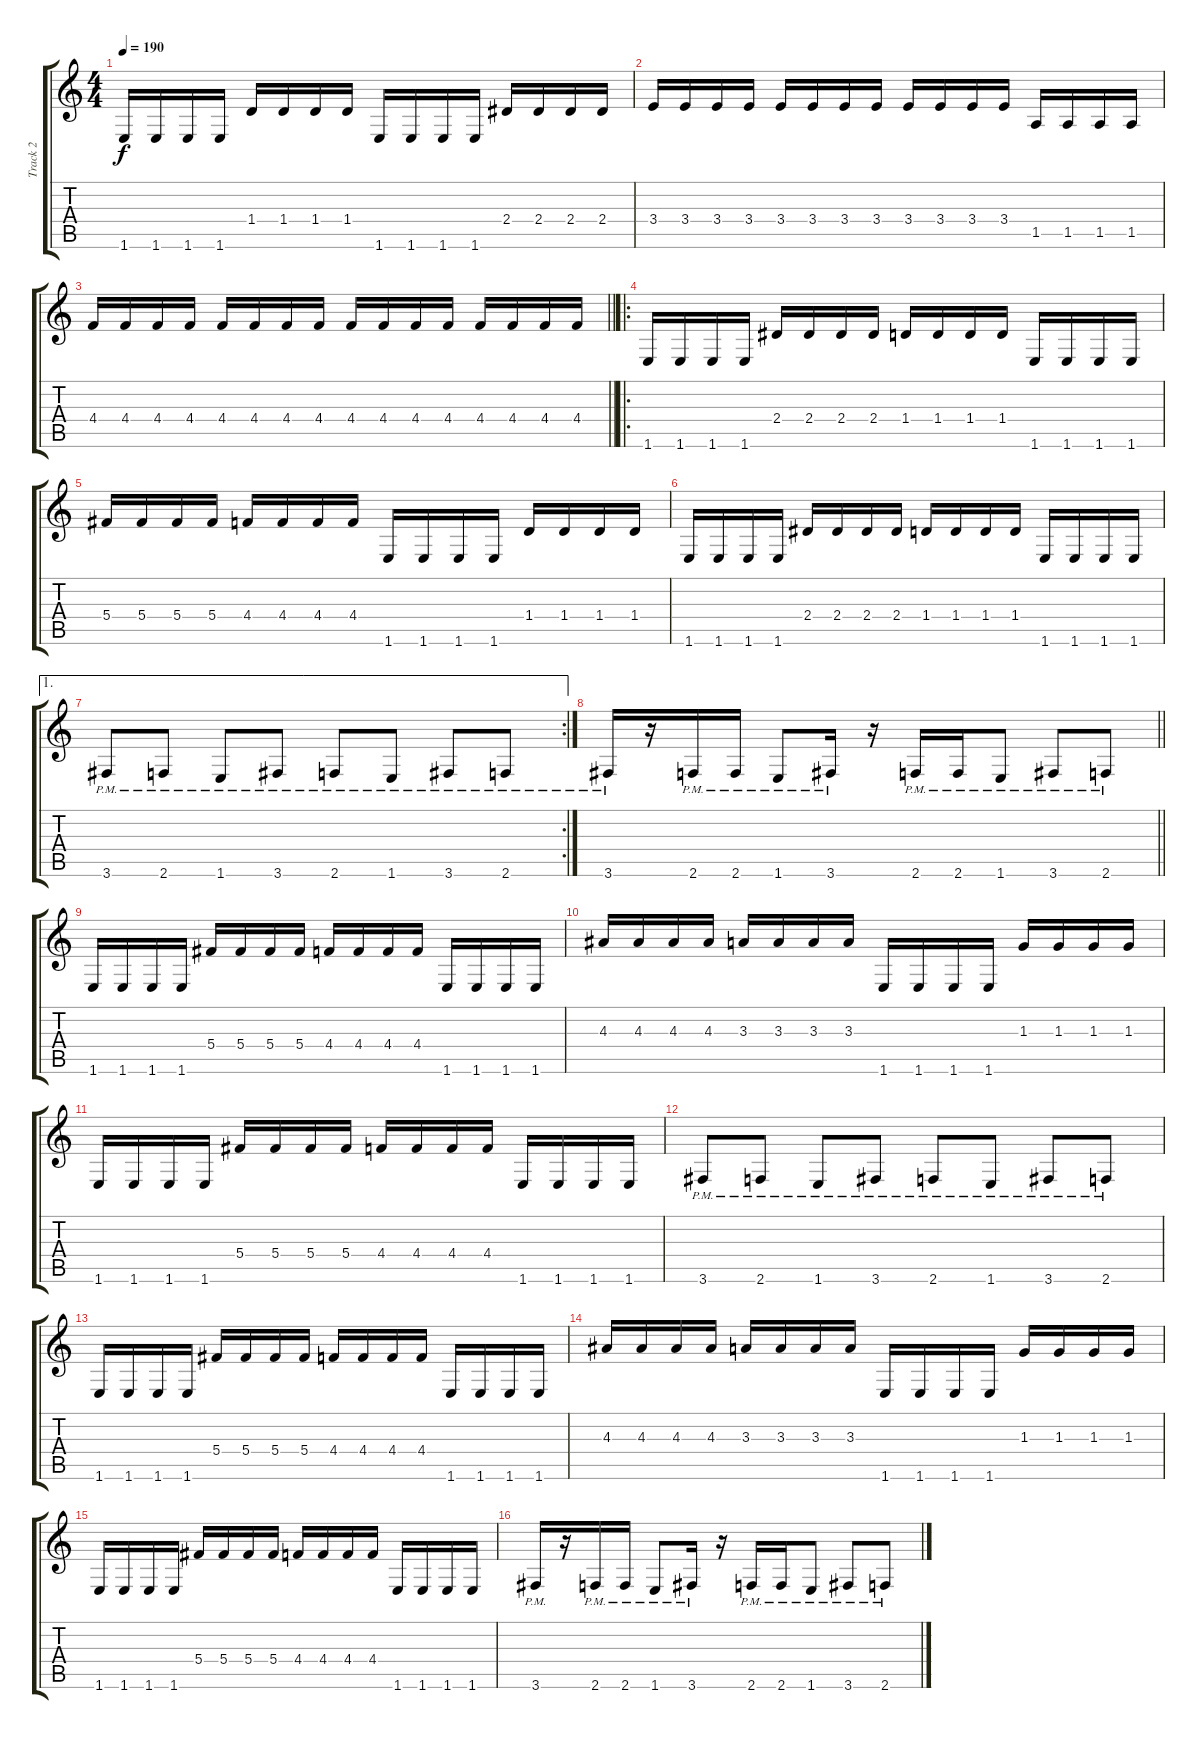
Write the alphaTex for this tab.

\track ("Track 2" "Track 2") {instrument distortionguitar}
\staff {score tabs}
\tuning (Eb4 Bb3 Gb3 Db3 Ab2 Eb2) {hide}
\ts (4 4)
\tempo 190
\clef g2
\ks c
1.6.16{dy f} 1.6.16 1.6.16 1.6.16 1.4.16 1.4.16 1.4.16 1.4.16 1.6.16 1.6.16 1.6.16 1.6.16 2.4.16 2.4.16 2.4.16 2.4.16 |
3.4.16 3.4.16 3.4.16 3.4.16 3.4.16 3.4.16 3.4.16 3.4.16 3.4.16 3.4.16 3.4.16 3.4.16 1.5.16 1.5.16 1.5.16 1.5.16 |
\barLineRight lightlight
4.4.16 4.4.16 4.4.16 4.4.16 4.4.16 4.4.16 4.4.16 4.4.16 4.4.16 4.4.16 4.4.16 4.4.16 4.4.16 4.4.16 4.4.16 4.4.16 |
\ro
\section ("" "")
1.6.16 1.6.16 1.6.16 1.6.16 2.4.16 2.4.16 2.4.16 2.4.16 1.4.16 1.4.16 1.4.16 1.4.16 1.6.16 1.6.16 1.6.16 1.6.16 |
5.4.16 5.4.16 5.4.16 5.4.16 4.4.16 4.4.16 4.4.16 4.4.16 1.6.16 1.6.16 1.6.16 1.6.16 1.4.16 1.4.16 1.4.16 1.4.16 |
1.6.16 1.6.16 1.6.16 1.6.16 2.4.16 2.4.16 2.4.16 2.4.16 1.4.16 1.4.16 1.4.16 1.4.16 1.6.16 1.6.16 1.6.16 1.6.16 |
\ae 1
\rc 2
3.6{pm}.8 2.6{pm}.8 1.6{pm}.8 3.6{pm}.8 2.6{pm}.8 1.6{pm}.8 3.6{pm}.8 2.6{pm}.8 |
\barLineRight lightlight
3.6{pm}.16 r.16 2.6{pm}.16 2.6{pm}.16 1.6{pm}.8 3.6{pm}.16 r.16 2.6{pm}.16 2.6{pm}.16 1.6{pm}.8 3.6{pm}.8 2.6{pm}.8 |
1.6.16 1.6.16 1.6.16 1.6.16 5.4.16 5.4.16 5.4.16 5.4.16 4.4.16 4.4.16 4.4.16 4.4.16 1.6.16 1.6.16 1.6.16 1.6.16 |
4.3.16 4.3.16 4.3.16 4.3.16 3.3.16 3.3.16 3.3.16 3.3.16 1.6.16 1.6.16 1.6.16 1.6.16 1.3.16 1.3.16 1.3.16 1.3.16 |
1.6.16 1.6.16 1.6.16 1.6.16 5.4.16 5.4.16 5.4.16 5.4.16 4.4.16 4.4.16 4.4.16 4.4.16 1.6.16 1.6.16 1.6.16 1.6.16 |
3.6{pm}.8 2.6{pm}.8 1.6{pm}.8 3.6{pm}.8 2.6{pm}.8 1.6{pm}.8 3.6{pm}.8 2.6{pm}.8 |
1.6.16 1.6.16 1.6.16 1.6.16 5.4.16 5.4.16 5.4.16 5.4.16 4.4.16 4.4.16 4.4.16 4.4.16 1.6.16 1.6.16 1.6.16 1.6.16 |
4.3.16 4.3.16 4.3.16 4.3.16 3.3.16 3.3.16 3.3.16 3.3.16 1.6.16 1.6.16 1.6.16 1.6.16 1.3.16 1.3.16 1.3.16 1.3.16 |
1.6.16 1.6.16 1.6.16 1.6.16 5.4.16 5.4.16 5.4.16 5.4.16 4.4.16 4.4.16 4.4.16 4.4.16 1.6.16 1.6.16 1.6.16 1.6.16 |
3.6{pm}.16 r.16 2.6{pm}.16 2.6{pm}.16 1.6{pm}.8 3.6{pm}.16 r.16 2.6{pm}.16 2.6{pm}.16 1.6{pm}.8 3.6{pm}.8 2.6{pm}.8
